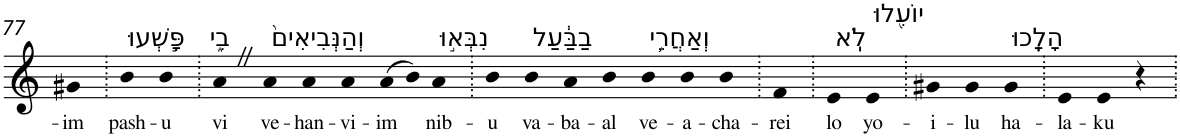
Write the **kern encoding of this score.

**kern	**text
*part1	*part1
*staff1	*staff1
*I"Piano	*
*I'Pno	*
!!LO:PB:g=z
*clefG2	*
*k[]	*
=77	=77
!	!LO:LY:b
4g#X	-im
=78.	=78.
!LO:TX:a:t=פָּ֣שְׁעוּ	!
!	!LO:LY:b
4b	pash-
!	!LO:LY:b
4b	-u
=79.	=79.
!LO:TX:a:t=בִ֑י	!
!	!LO:LY:b
4aZ	vi
!LO:TX:a:t=וְהַנְּבִיאִים֙	!
!	!LO:LY:b
4a	ve-
!	!LO:LY:b
4a	-han-
!	!LO:LY:b
4a	-vi-
!	!LO:LY:b
(>8a	-im
8b)	.
!LO:TX:a:t=נִבְּא֣וּ	!
!	!LO:LY:b
4a	nib-
=80.	=80.
!	!LO:LY:b
4b	-u
!LO:TX:a:t=בַבַּ֔עַל	!
!	!LO:LY:b
4b	va-
!	!LO:LY:b
4a	-ba-
!	!LO:LY:b
4b	-al
!LO:TX:a:t=וְאַחֲרֵ֥י	!
!	!LO:LY:b
4b	ve-
!	!LO:LY:b
4b	-a-
!	!LO:LY:b
4b	-cha-
=81.	=81.
!	!LO:LY:b
4f	-rei
=82.	=82.
!LO:TX:a:t=לֹֽא	!
!	!LO:LY:b
4e	lo
!LO:TX:a:t=יוֹעִ֖לוּ	!
!	!LO:LY:b
4e	yo-
=83.	=83.
!	!LO:LY:b
4g#X	-i-
!	!LO:LY:b
4g#	-lu
!LO:TX:a:t=הָלָֽכוּ	!
!	!LO:LY:b
4g#	ha-
=84.	=84.
!	!LO:LY:b
4e	-la-
!	!LO:LY:b
4e	-ku
4r	.
=.	=.
*-	*-
